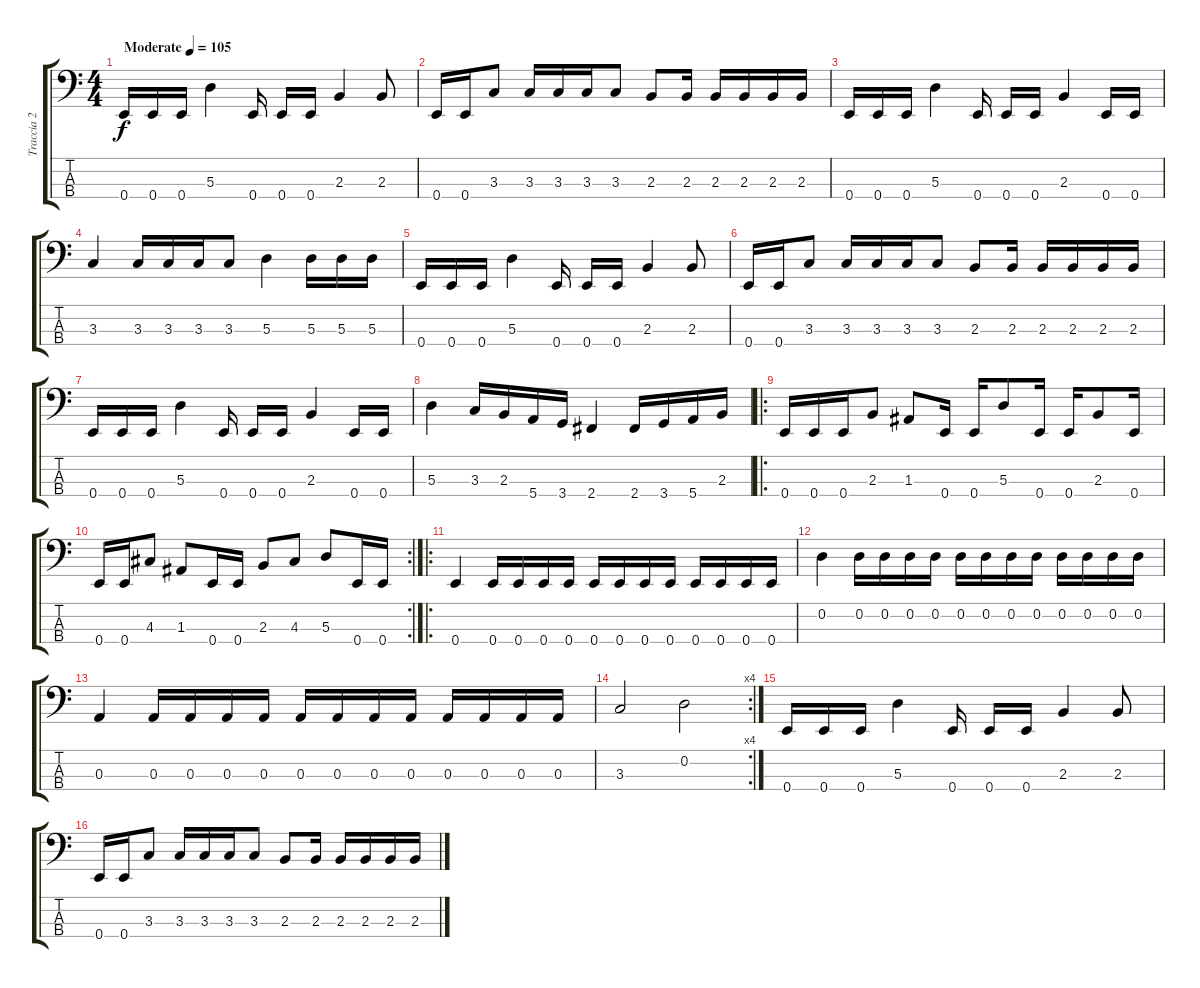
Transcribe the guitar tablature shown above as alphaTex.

\track ("Traccia 2" "Traccia 2") {instrument electricbassfinger}
\staff {score tabs}
\tuning (G2 D2 A1 E1) {hide}
\ts (4 4)
\tempo (105 "Moderate")
\clef f4
\ks c
0.4.16{dy f instrument electricbassfinger} 0.4.16 0.4.16 5.3.4 0.4.16 0.4.16 0.4.16 2.3.4 2.3.8 |
0.4.16 0.4.16 3.3.8 3.3.16 3.3.16 3.3.16 3.3.8 2.3.8 2.3.16 2.3.16 2.3.16 2.3.16 2.3.16 |
0.4.16 0.4.16 0.4.16 5.3.4 0.4.16 0.4.16 0.4.16 2.3.4 0.4.16 0.4.16 |
3.3.4 3.3.16 3.3.16 3.3.16 3.3.8 5.3.4 5.3.16 5.3.16 5.3.16 |
0.4.16 0.4.16 0.4.16 5.3.4 0.4.16 0.4.16 0.4.16 2.3.4 2.3.8 |
0.4.16 0.4.16 3.3.8 3.3.16 3.3.16 3.3.16 3.3.8 2.3.8 2.3.16 2.3.16 2.3.16 2.3.16 2.3.16 |
0.4.16 0.4.16 0.4.16 5.3.4 0.4.16 0.4.16 0.4.16 2.3.4 0.4.16 0.4.16 |
5.3.4 3.3.16 2.3.16 5.4.16 3.4.16 2.4.4 2.4.16 3.4.16 5.4.16 2.3.16 |
\ro
0.4.16 0.4.16 0.4.16 2.3.8 1.3.8 0.4.16 0.4.16 5.3.8 0.4.16 0.4.16 2.3.8 0.4.16 |
\rc 2
0.4.16 0.4.16 4.3.8 1.3.8 0.4.16 0.4.16 2.3.8 4.3.8 5.3.8 0.4.16 0.4.16 |
\ro
0.4.4 0.4.16 0.4.16 0.4.16 0.4.16 0.4.16 0.4.16 0.4.16 0.4.16 0.4.16 0.4.16 0.4.16 0.4.16 |
0.2.4 0.2.16 0.2.16 0.2.16 0.2.16 0.2.16 0.2.16 0.2.16 0.2.16 0.2.16 0.2.16 0.2.16 0.2.16 |
0.3.4 0.3.16 0.3.16 0.3.16 0.3.16 0.3.16 0.3.16 0.3.16 0.3.16 0.3.16 0.3.16 0.3.16 0.3.16 |
\rc 4
3.3.2 0.2.2 |
0.4.16 0.4.16 0.4.16 5.3.4 0.4.16 0.4.16 0.4.16 2.3.4 2.3.8 |
0.4.16 0.4.16 3.3.8 3.3.16 3.3.16 3.3.16 3.3.8 2.3.8 2.3.16 2.3.16 2.3.16 2.3.16 2.3.16
